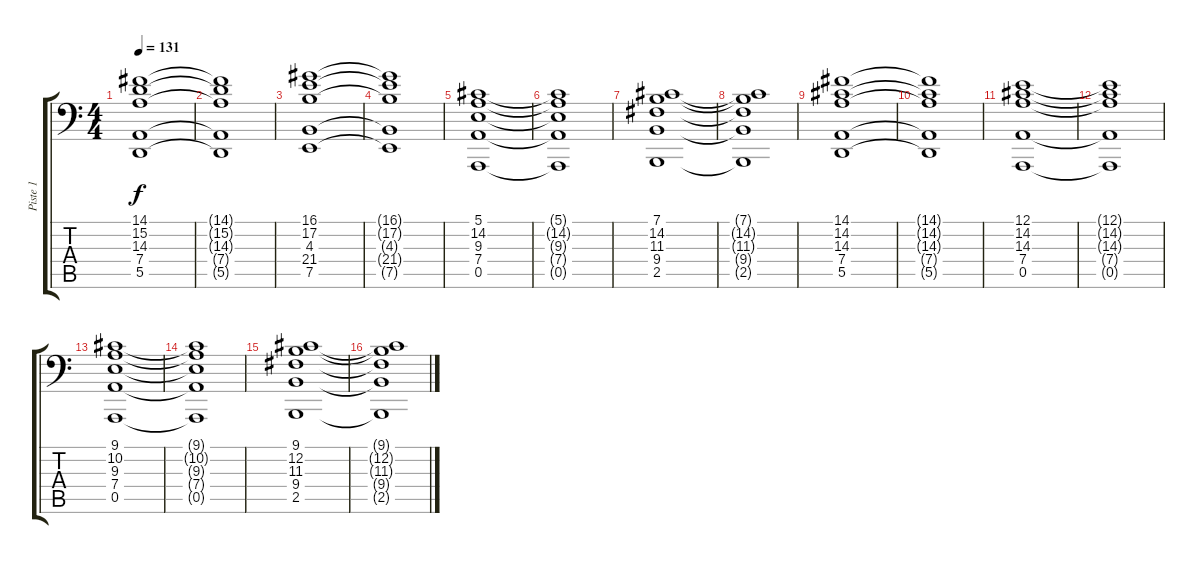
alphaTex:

\track ("Piste 1" "Piste 1") {instrument stringensemble1}
\staff {score tabs}
\tuning (E3 B2 G2 D2 A1 E1) {hide}
\ts (4 4)
\tempo 131
\clef f4
\ks c
(14.1 15.2 14.3 7.4 5.5).1{dy f} |
(14.1{t} 15.2{t} 14.3{t} 7.4{t} 5.5{t}).1 |
(16.1 17.2 4.3 21.4 7.5).1 |
(16.1{t} 17.2{t} 4.3{t} 21.4{t} 7.5{t}).1 |
(5.1 14.2 9.3 7.4 0.5).1 |
(5.1{t} 14.2{t} 9.3{t} 7.4{t} 0.5{t}).1 |
(7.1 14.2 11.3 9.4 2.5).1 |
(7.1{t} 14.2{t} 11.3{t} 9.4{t} 2.5{t}).1 |
(14.1 14.2 14.3 7.4 5.5).1 |
(14.1{t} 14.2{t} 14.3{t} 7.4{t} 5.5{t}).1 |
(12.1 14.2 14.3 7.4 0.5).1 |
(12.1{t} 14.2{t} 14.3{t} 7.4{t} 0.5{t}).1 |
(9.1 10.2 9.3 7.4 0.5).1 |
(9.1{t} 10.2{t} 9.3{t} 7.4{t} 0.5{t}).1 |
(9.1 12.2 11.3 9.4 2.5).1 |
(9.1{t} 12.2{t} 11.3{t} 9.4{t} 2.5{t}).1
